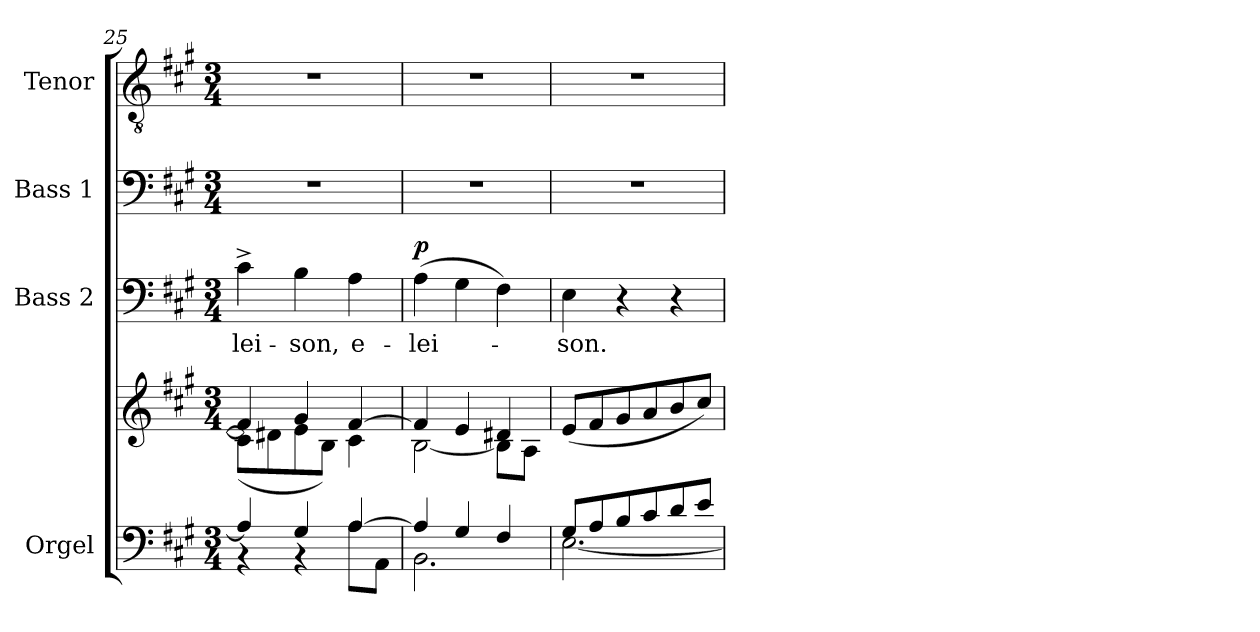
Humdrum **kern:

**kern	**kern	**kern	**text	**dynam	**kern	**kern
*part4	*part4	*part3	*part3	*part3	*part2	*part1
*staff5	*staff4	*staff3	*staff3	*staff3	*staff2	*staff1
*I"Orgel	*	*I"Bass 2	*	*	*I"Bass 1	*I"Tenor
*I'Org.	*	*I'B2.	*	*	*I'B1.	*I'T.
*clefF4	*clefG2	*clefF4	*	*	*clefF4	*clefGv2
*k[f#c#g#]	*k[f#c#g#]	*k[f#c#g#]	*	*	*k[f#c#g#]	*k[f#c#g#]
*A:	*A:	*A:	*	*	*A:	*A:
*M3/4	*M3/4	*M3/4	*	*	*M3/4	*M3/4
=25	=25	=25	=25	=25	=25	=25
*^	*^	*	*	*	*	*
!	!	!	!	!	!LO:LY:b	!	!	!
4A/]	4rAA	4f#/]	(<8c#\L]	4c#^>\	-lei-	.	2.r	2.r
.	.	.	8d#X\	.	.	.	.	.
!	!	!	!	!	!LO:LY:b	!	!	!
4G#/	4rAA	4g#/	8e\	4B\	-son,	.	.	.
.	.	.	8B\J)	.	.	.	.	.
!	!	!	!	!	!LO:LY:b	!	!	!
[>4A/	8A\L	[>4f#/	4c#\	4A\	e-	.	.	.
.	8AA\J	.	.	.	.	.	.	.
=26	=26	=26	=26	=26	=26	=26	=26	=26
!	!	!	!	!	!LO:LY:b	!LO:DY:a	!	!
4A/]	2.BB\	4f#/]	[<2B\	(>4A\	-lei-	p	2.r	2.r
4G#/	.	4e/	.	4G#\	.	.	.	.
4F#/	.	4d#X/	8B\L]	4F#\)	.	.	.	.
.	.	.	8A\J	.	.	.	.	.
=27	=27	=27	=27	=27	=27	=27	=27	=27
!	!	!	!	!	!LO:LY:b	!	!	!
*	*	*v	*v	*	*	*	*	*
8G#/L	[<2.E\	(<8e/L	4E\	-son.	.	2.r	2.r
8A/	.	8f#/	.	.	.	.	.
8B/	.	8g#/	4r	.	.	.	.
8c#/	.	8a/	.	.	.	.	.
8d/	.	8b/	4r	.	.	.	.
8e/J	.	8cc#/J)	.	.	.	.	.
*v	*v	*	*	*	*	*	*
=	=	=	=	=	=	=
*-	*-	*-	*-	*-	*-	*-
